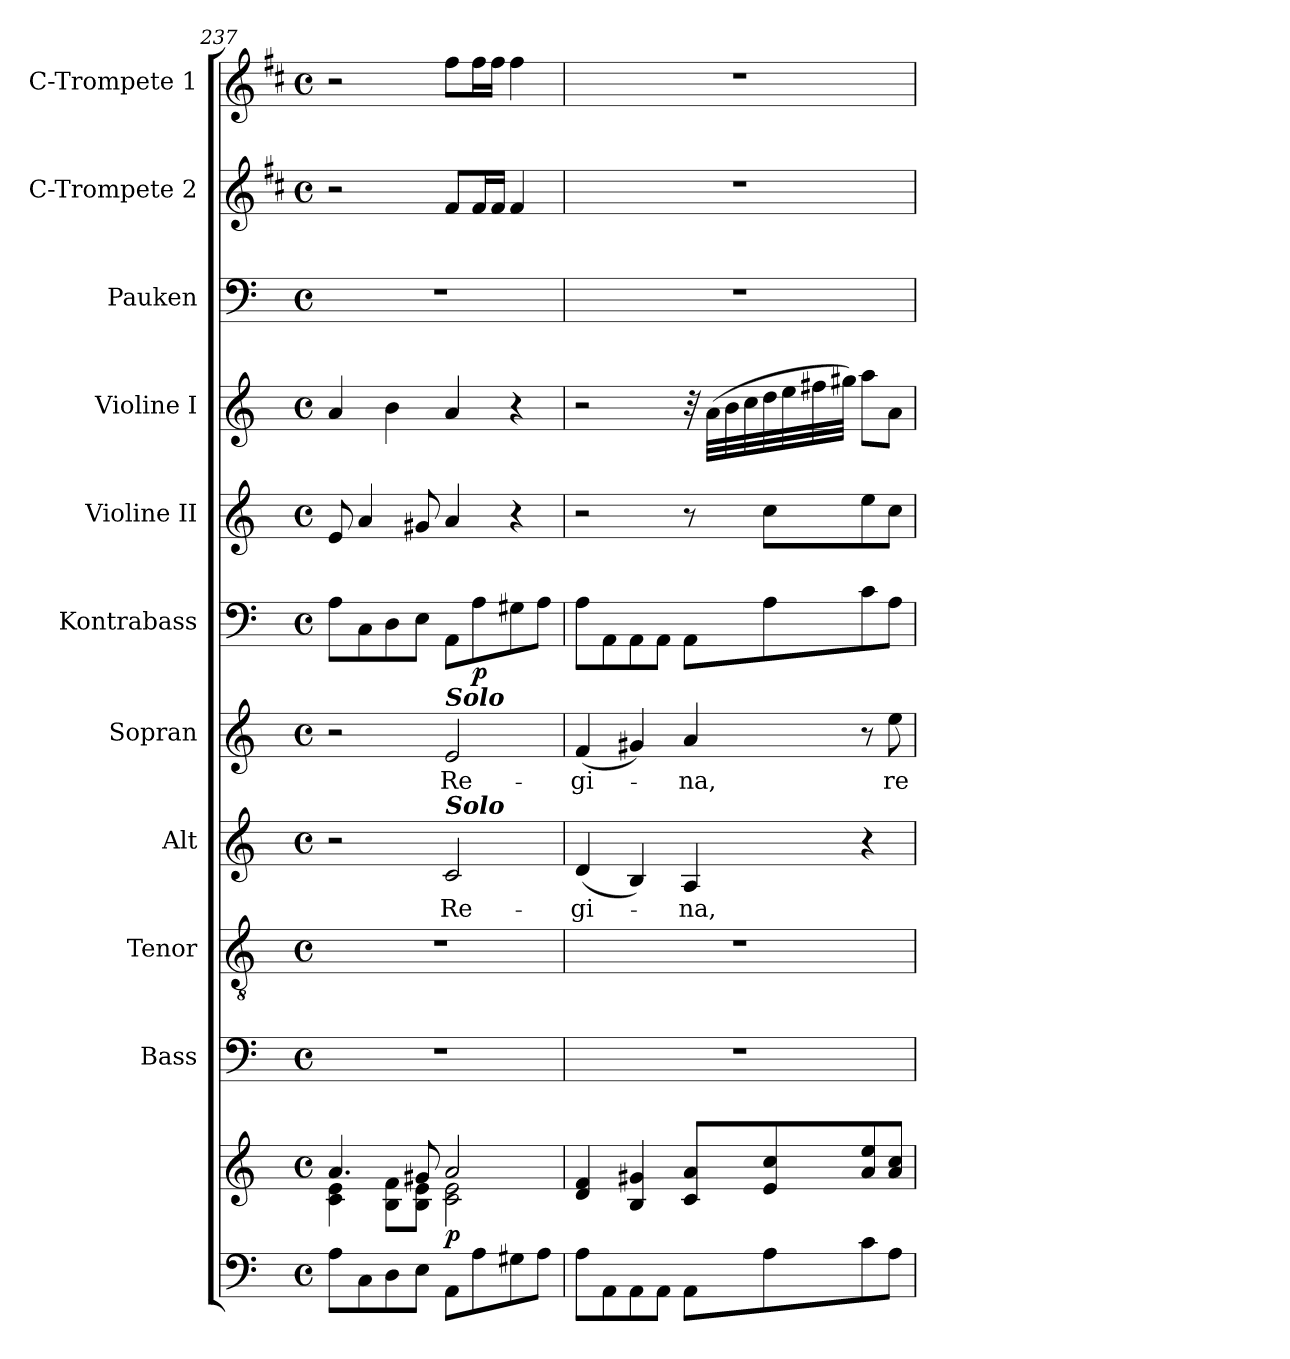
**kern	**kern	**dynam	**kern	**kern	**kern	**text	**kern	**text	**kern	**dynam	**kern	**kern	**kern	**kern	**kern
*part11	*part11	*part11	*part10	*part9	*part8	*part8	*part7	*part7	*part6	*part6	*part5	*part4	*part3	*part2	*part1
*staff12	*staff11	*staff11/12	*staff10	*staff9	*staff8	*staff8	*staff7	*staff7	*staff6	*staff6	*staff5	*staff4	*staff3	*staff2	*staff1
*	*	*	*I"Bass	*I"Tenor	*I"Alt	*	*I"Sopran	*	*I"Kontrabass	*	*I"Violine II	*I"Violine I	*I"Pauken	*I"C-Trompete 2	*I"C-Trompete 1
*	*	*	*I'B.	*I'T.	*I'A.	*	*I'S.	*	*I'Kb.	*	*I'Vl. II	*I'Vl. I	*I'Pk.	*I'C Trp. 2	*I'C Trp. 1
*clefF4	*clefG2	*	*clefF4	*clefGv2	*clefG2	*	*clefG2	*	*clefF4	*	*clefG2	*clefG2	*clefF4	*clefG2	*clefG2
*	*	*	*	*	*	*	*	*	*ITrd7c12	*	*	*	*	*ITrd1c2	*ITrd1c2
*k[]	*k[]	*	*k[]	*k[]	*k[]	*	*k[]	*	*k[]	*	*k[]	*k[]	*k[]	*k[]	*k[]
*C:	*C:	*	*C:	*C:	*C:	*	*C:	*	*C:	*	*C:	*C:	*C:	*C:	*C:
*M4/4	*M4/4	*	*M4/4	*M4/4	*M4/4	*	*M4/4	*	*M4/4	*	*M4/4	*M4/4	*M4/4	*M4/4	*M4/4
*met(c)	*met(c)	*	*met(c)	*met(c)	*met(c)	*	*met(c)	*	*met(c)	*	*met(c)	*met(c)	*met(c)	*met(c)	*met(c)
=237	=237	=237	=237	=237	=237	=237	=237	=237	=237	=237	=237	=237	=237	=237	=237
*	*^	*	*	*	*	*	*	*	*	*	*	*	*	*	*
8A\L	4.a/	4c\ 4e\	.	1r	1r	2r	.	2r	.	8AA\L	.	8e/	4a/	1r	2r	2r
8C\	.	.	.	.	.	.	.	.	.	8CC\	.	4a/	.	.	.	.
8D\	.	8B\ 8f\L	.	.	.	.	.	.	.	8DD\	.	.	4b\	.	.	.
8E\J	8g#X/	8B\ 8e\J	.	.	.	.	.	.	.	8EE\J	.	8g#X/	.	.	.	.
!	!	!	!	!	!	!	!	!LO:TX:a:Bi:t=Solo	!	!	!	!	!	!	!	!
!	!	!	!	!	!	!LO:TX:a:Bi:t=Solo	!	!	!	!	!	!	!	!	!	!
!	!	!	!LO:DY:b	!	!	!	!LO:LY:b	!	!LO:LY:b	!	!	!	!	!	!	!
8AA\L	2a/	2c\ 2e\	p	.	.	2c/	Re-	2e/	Re-	8AAA\L	.	4a/	4a/	.	8e/L	8ee\L
!	!	!	!	!	!	!	!	!	!	!	!LO:DY:b	!	!	!	!	!
8A\	.	.	.	.	.	.	.	.	.	8AA\	p	.	.	.	16e/L	16ee\L
.	.	.	.	.	.	.	.	.	.	.	.	.	.	.	16e/JJ	16ee\JJ
8G#X\	.	.	.	.	.	.	.	.	.	8GG#X\	.	4r	4r	.	4e/	4ee\
8A\J	.	.	.	.	.	.	.	.	.	8AA\J	.	.	.	.	.	.
*	*v	*v	*	*	*	*	*	*	*	*	*	*	*	*	*	*
=238	=238	=238	=238	=238	=238	=238	=238	=238	=238	=238	=238	=238	=238	=238	=238
!	!	!	!	!	!	!LO:LY:b	!	!LO:LY:b	!	!	!	!	!	!	!
8A\L	4d/ 4f/	.	1r	1r	(<4d/	-gi-	(<4f/	-gi-	8AA\L	.	2r	2r	1r	1r	1r
8AA\	.	.	.	.	.	.	.	.	8AAA\	.	.	.	.	.	.
8AA\	4B/ 4g#X/	.	.	.	4B/)	.	4g#X/)	.	8AAA\	.	.	.	.	.	.
8AA\J	.	.	.	.	.	.	.	.	8AAA\J	.	.	.	.	.	.
!	!	!	!	!	!	!LO:LY:b	!	!LO:LY:b	!	!	!	!	!	!	!
8AA\L	8c/ 8a/L	.	.	.	4A/	-na,	4a/	-na,	8AAA\L	.	8r	32r	.	.	.
.	.	.	.	.	.	.	.	.	.	.	.	(>32a\LLL	.	.	.
.	.	.	.	.	.	.	.	.	.	.	.	32b\	.	.	.
.	.	.	.	.	.	.	.	.	.	.	.	32cc\	.	.	.
8A\	8e/ 8cc/	.	.	.	.	.	.	.	8AA\	.	8cc\L	32dd\	.	.	.
.	.	.	.	.	.	.	.	.	.	.	.	32ee\	.	.	.
.	.	.	.	.	.	.	.	.	.	.	.	32ff#X\	.	.	.
.	.	.	.	.	.	.	.	.	.	.	.	32gg#X\JJJ)	.	.	.
8c\	8a/ 8ee/	.	.	.	4r	.	8r	.	8C\	.	8ee\	8aa\L	.	.	.
!	!	!	!	!	!	!	!	!LO:LY:b	!	!	!	!	!	!	!
8A\J	8a/ 8cc/J	.	.	.	.	.	8ee\	re-	8AA\J	.	8cc\J	8a\J	.	.	.
=	=	=	=	=	=	=	=	=	=	=	=	=	=	=	=
*-	*-	*-	*-	*-	*-	*-	*-	*-	*-	*-	*-	*-	*-	*-	*-
